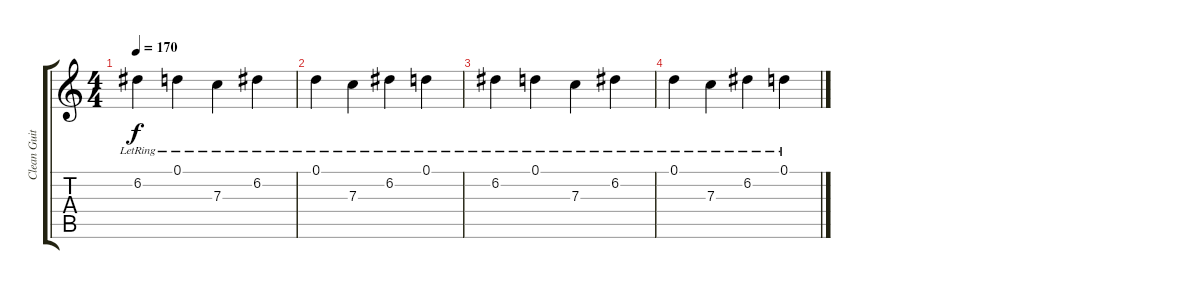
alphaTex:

\track ("Clean Guitar (Right)" "Clean Guit") {instrument electricguitarjazz}
\staff {score tabs}
\tuning (D4 A3 F3 C3 G2 C2) {hide}
\ts (4 4)
\tempo 170
\clef g2
\ks c
6.2{lr}.4{dy f} 0.1{lr}.4 7.3{lr}.4 6.2{lr}.4 |
0.1{lr}.4 7.3{lr}.4 6.2{lr}.4 0.1{lr}.4 |
6.2{lr}.4 0.1{lr}.4 7.3{lr}.4 6.2{lr}.4 |
0.1{lr}.4 7.3{lr}.4 6.2{lr}.4 0.1{lr}.4
